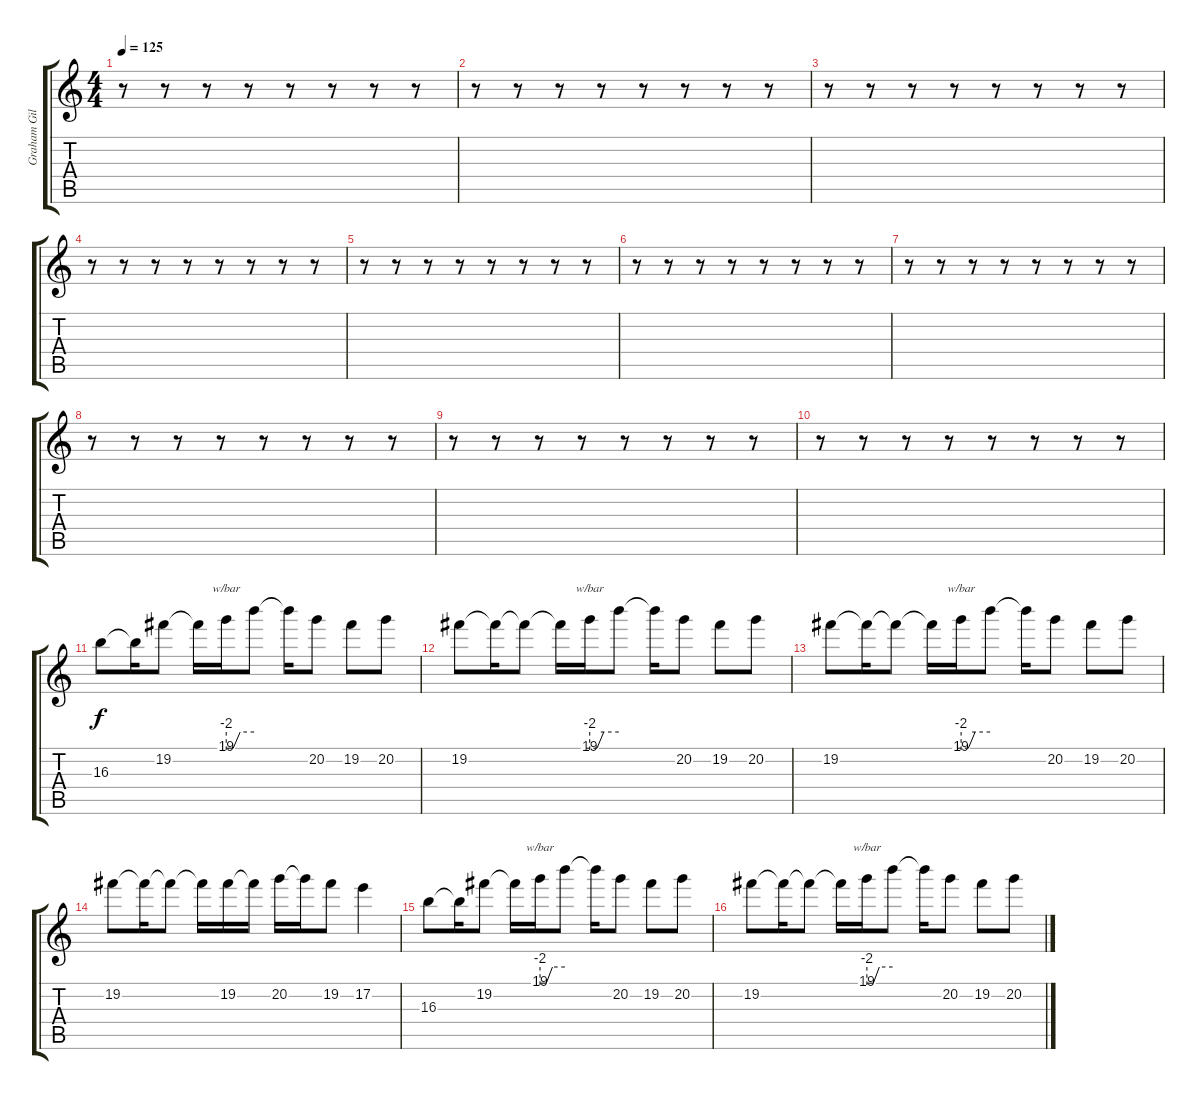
\track ("Graham Gillespie" "Graham Gil") {instrument distortionguitar}
\staff {score tabs}
\tuning (E4 B3 G3 D3 A2 D2) {hide}
\ts (4 4)
\tempo 125
\clef g2
\ks c
r.8{dy f} r.8 r.8 r.8 r.8 r.8 r.8 r.8 |
r.8 r.8 r.8 r.8 r.8 r.8 r.8 r.8 |
r.8 r.8 r.8 r.8 r.8 r.8 r.8 r.8 |
r.8 r.8 r.8 r.8 r.8 r.8 r.8 r.8 |
r.8 r.8 r.8 r.8 r.8 r.8 r.8 r.8 |
r.8 r.8 r.8 r.8 r.8 r.8 r.8 r.8 |
r.8 r.8 r.8 r.8 r.8 r.8 r.8 r.8 |
r.8 r.8 r.8 r.8 r.8 r.8 r.8 r.8 |
r.8 r.8 r.8 r.8 r.8 r.8 r.8 r.8 |
r.8 r.8 r.8 r.8 r.8 r.8 r.8 r.8 |
16.3.8{volume 14 instrument distortionguitar} 16.3{t}.16 19.2.8 19.2{t}.16 19.1.16{tbe (custom default 0 -8 15 -8 30 0 60 0)} 19.1{t}.8 19.1{t}.16 20.2.8 19.2.8 20.2.8 |
19.2.8 19.2{t}.16 19.2{t}.8 19.2{t}.16 19.1.16{tbe (custom default 0 -8 15 -8 29 0 60 0)} 19.1{t}.8 19.1{t}.16 20.2.8 19.2.8 20.2.8 |
19.2.8 19.2{t}.16 19.2{t}.8 19.2{t}.16 19.1.16{tbe (custom default 0 -8 15 -8 29 0 60 0)} 19.1{t}.8 19.1{t}.16 20.2.8 19.2.8 20.2.8 |
19.2.8 19.2{t}.16 19.2{t}.8 19.2{t}.16 19.2.16 19.2{t}.16 20.2.16 20.2{t}.16 19.2.8 17.2.4 |
16.3.8{instrument distortionguitar} 16.3{t}.16 19.2.8 19.2{t}.16 19.1.16{tbe (custom default 0 -8 15 -8 30 0 60 0)} 19.1{t}.8 19.1{t}.16 20.2.8 19.2.8 20.2.8 |
19.2.8 19.2{t}.16 19.2{t}.8 19.2{t}.16 19.1.16{tbe (custom default 0 -8 15 -8 29 0 60 0)} 19.1{t}.8 19.1{t}.16 20.2.8 19.2.8 20.2.8
